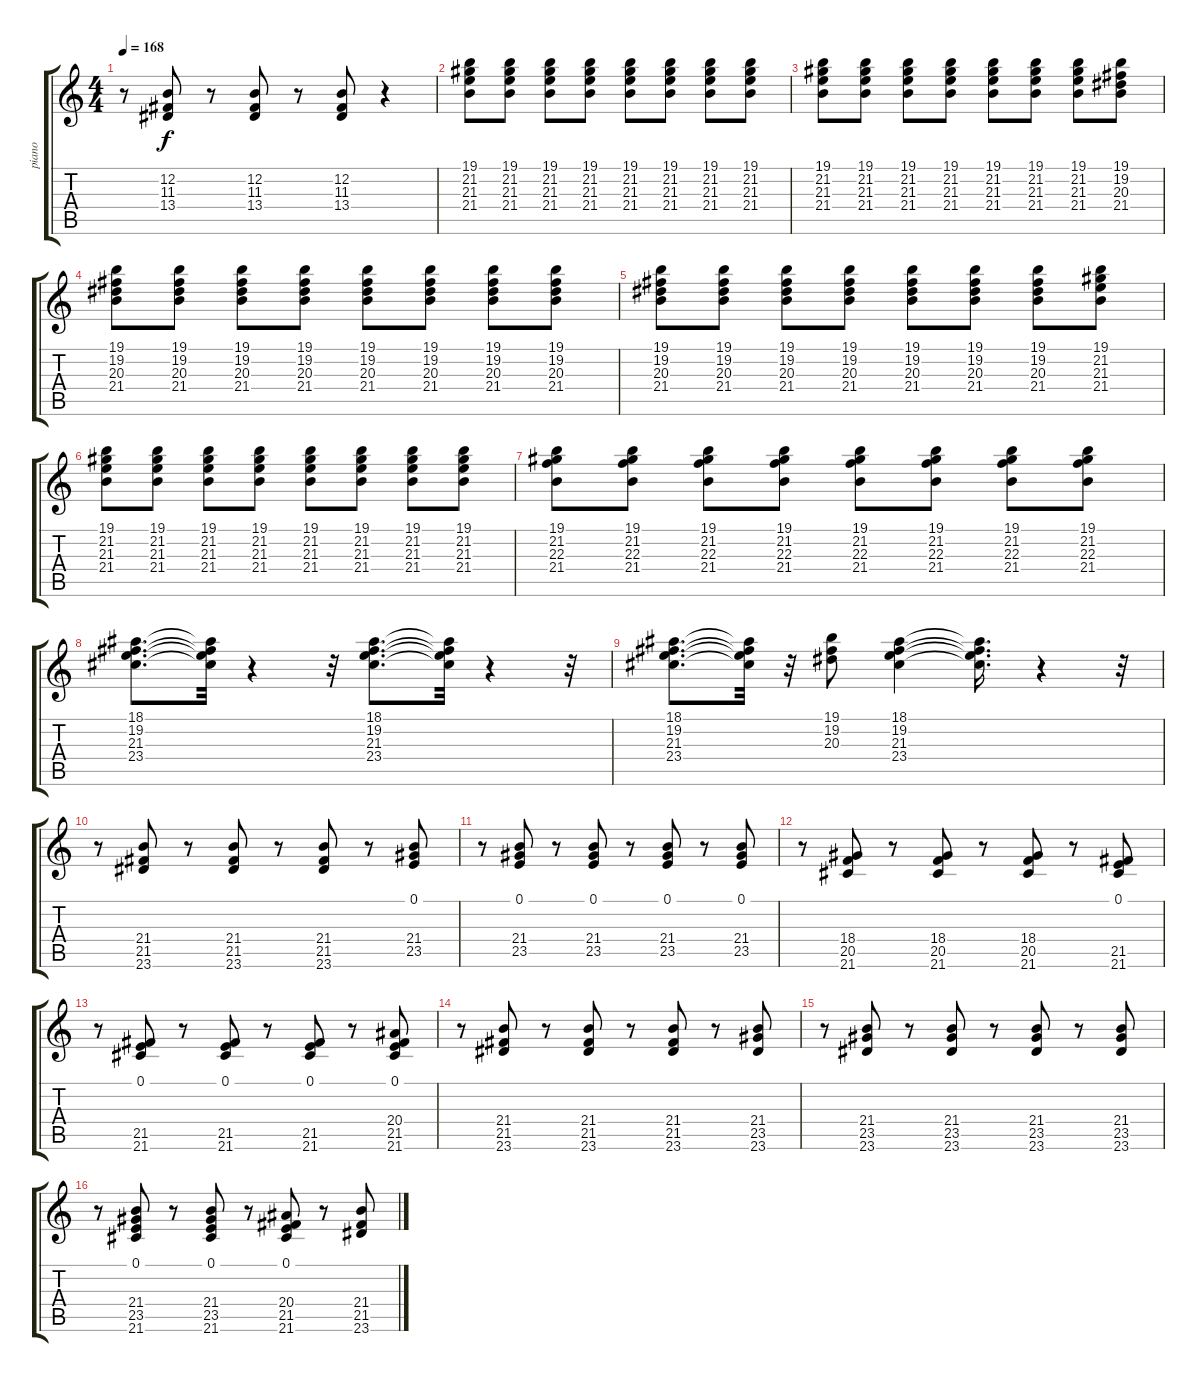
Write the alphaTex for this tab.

\track ("piano" "piano") {instrument acousticgrandpiano}
\staff {score tabs}
\tuning (E4 B3 G3 D3 A2 E2) {hide}
\ts (4 4)
\tempo 168
\clef g2
\ks c
r.8{dy f} (12.2 11.3 13.4).8 r.8 (12.2 11.3 13.4).8 r.8 (12.2 11.3 13.4).8 r.4 |
(19.1 21.2 21.3 21.4).8 (19.1 21.2 21.3 21.4).8 (19.1 21.2 21.3 21.4).8 (19.1 21.2 21.3 21.4).8 (19.1 21.2 21.3 21.4).8 (19.1 21.2 21.3 21.4).8 (19.1 21.2 21.3 21.4).8 (19.1 21.2 21.3 21.4).8 |
(19.1 21.2 21.3 21.4).8 (19.1 21.2 21.3 21.4).8 (19.1 21.2 21.3 21.4).8 (19.1 21.2 21.3 21.4).8 (19.1 21.2 21.3 21.4).8 (19.1 21.2 21.3 21.4).8 (19.1 21.2 21.3 21.4).8 (19.1 19.2 20.3 21.4).8 |
(19.1 19.2 20.3 21.4).8 (19.1 19.2 20.3 21.4).8 (19.1 19.2 20.3 21.4).8 (19.1 19.2 20.3 21.4).8 (19.1 19.2 20.3 21.4).8 (19.1 19.2 20.3 21.4).8 (19.1 19.2 20.3 21.4).8 (19.1 19.2 20.3 21.4).8 |
(19.1 19.2 20.3 21.4).8 (19.1 19.2 20.3 21.4).8 (19.1 19.2 20.3 21.4).8 (19.1 19.2 20.3 21.4).8 (19.1 19.2 20.3 21.4).8 (19.1 19.2 20.3 21.4).8 (19.1 19.2 20.3 21.4).8 (19.1 21.2 21.3 21.4).8 |
(19.1 21.2 21.3 21.4).8 (19.1 21.2 21.3 21.4).8 (19.1 21.2 21.3 21.4).8 (19.1 21.2 21.3 21.4).8 (19.1 21.2 21.3 21.4).8 (19.1 21.2 21.3 21.4).8 (19.1 21.2 21.3 21.4).8 (19.1 21.2 21.3 21.4).8 |
(19.1 21.2 22.3 21.4).8 (19.1 21.2 22.3 21.4).8 (19.1 21.2 22.3 21.4).8 (19.1 21.2 22.3 21.4).8 (19.1 21.2 22.3 21.4).8 (19.1 21.2 22.3 21.4).8 (19.1 21.2 22.3 21.4).8 (19.1 21.2 22.3 21.4).8 |
(18.1 19.2 21.3 23.4).8{d} (18.1{t} 19.2{t} 21.3{t} 23.4{t}).32 r.4 r.32 (18.1 19.2 21.3 23.4).8{d} (18.1{t} 19.2{t} 21.3{t} 23.4{t}).32 r.4 r.32 |
(18.1 19.2 21.3 23.4).8{d} (18.1{t} 19.2{t} 21.3{t} 23.4{t}).32 r.32 (19.1 19.2 20.3).8 (18.1 19.2 21.3 23.4).4 (18.1{t} 19.2{t} 21.3{t} 23.4{t}).16{d} r.4 r.32 |
r.8 (21.4 21.5 23.6).8 r.8 (21.4 21.5 23.6).8 r.8 (21.4 21.5 23.6).8 r.8 (0.1 21.4 23.5).8 |
r.8 (0.1 21.4 23.5).8 r.8 (0.1 21.4 23.5).8 r.8 (0.1 21.4 23.5).8 r.8 (0.1 21.4 23.5).8 |
r.8 (18.4 20.5 21.6).8 r.8 (18.4 20.5 21.6).8 r.8 (18.4 20.5 21.6).8 r.8 (0.1 21.5 21.6).8 |
r.8 (0.1 21.5 21.6).8 r.8 (0.1 21.5 21.6).8 r.8 (0.1 21.5 21.6).8 r.8 (0.1 20.4 21.5 21.6).8 |
r.8 (21.4 21.5 23.6).8 r.8 (21.4 21.5 23.6).8 r.8 (21.4 21.5 23.6).8 r.8 (21.4 23.5 23.6).8 |
r.8 (21.4 23.5 23.6).8 r.8 (21.4 23.5 23.6).8 r.8 (21.4 23.5 23.6).8 r.8 (21.4 23.5 23.6).8 |
r.8 (0.1 21.4 23.5 21.6).8 r.8 (0.1 21.4 23.5 21.6).8 r.8 (0.1 20.4 21.5 21.6).8 r.8 (21.4 21.5 23.6).8
